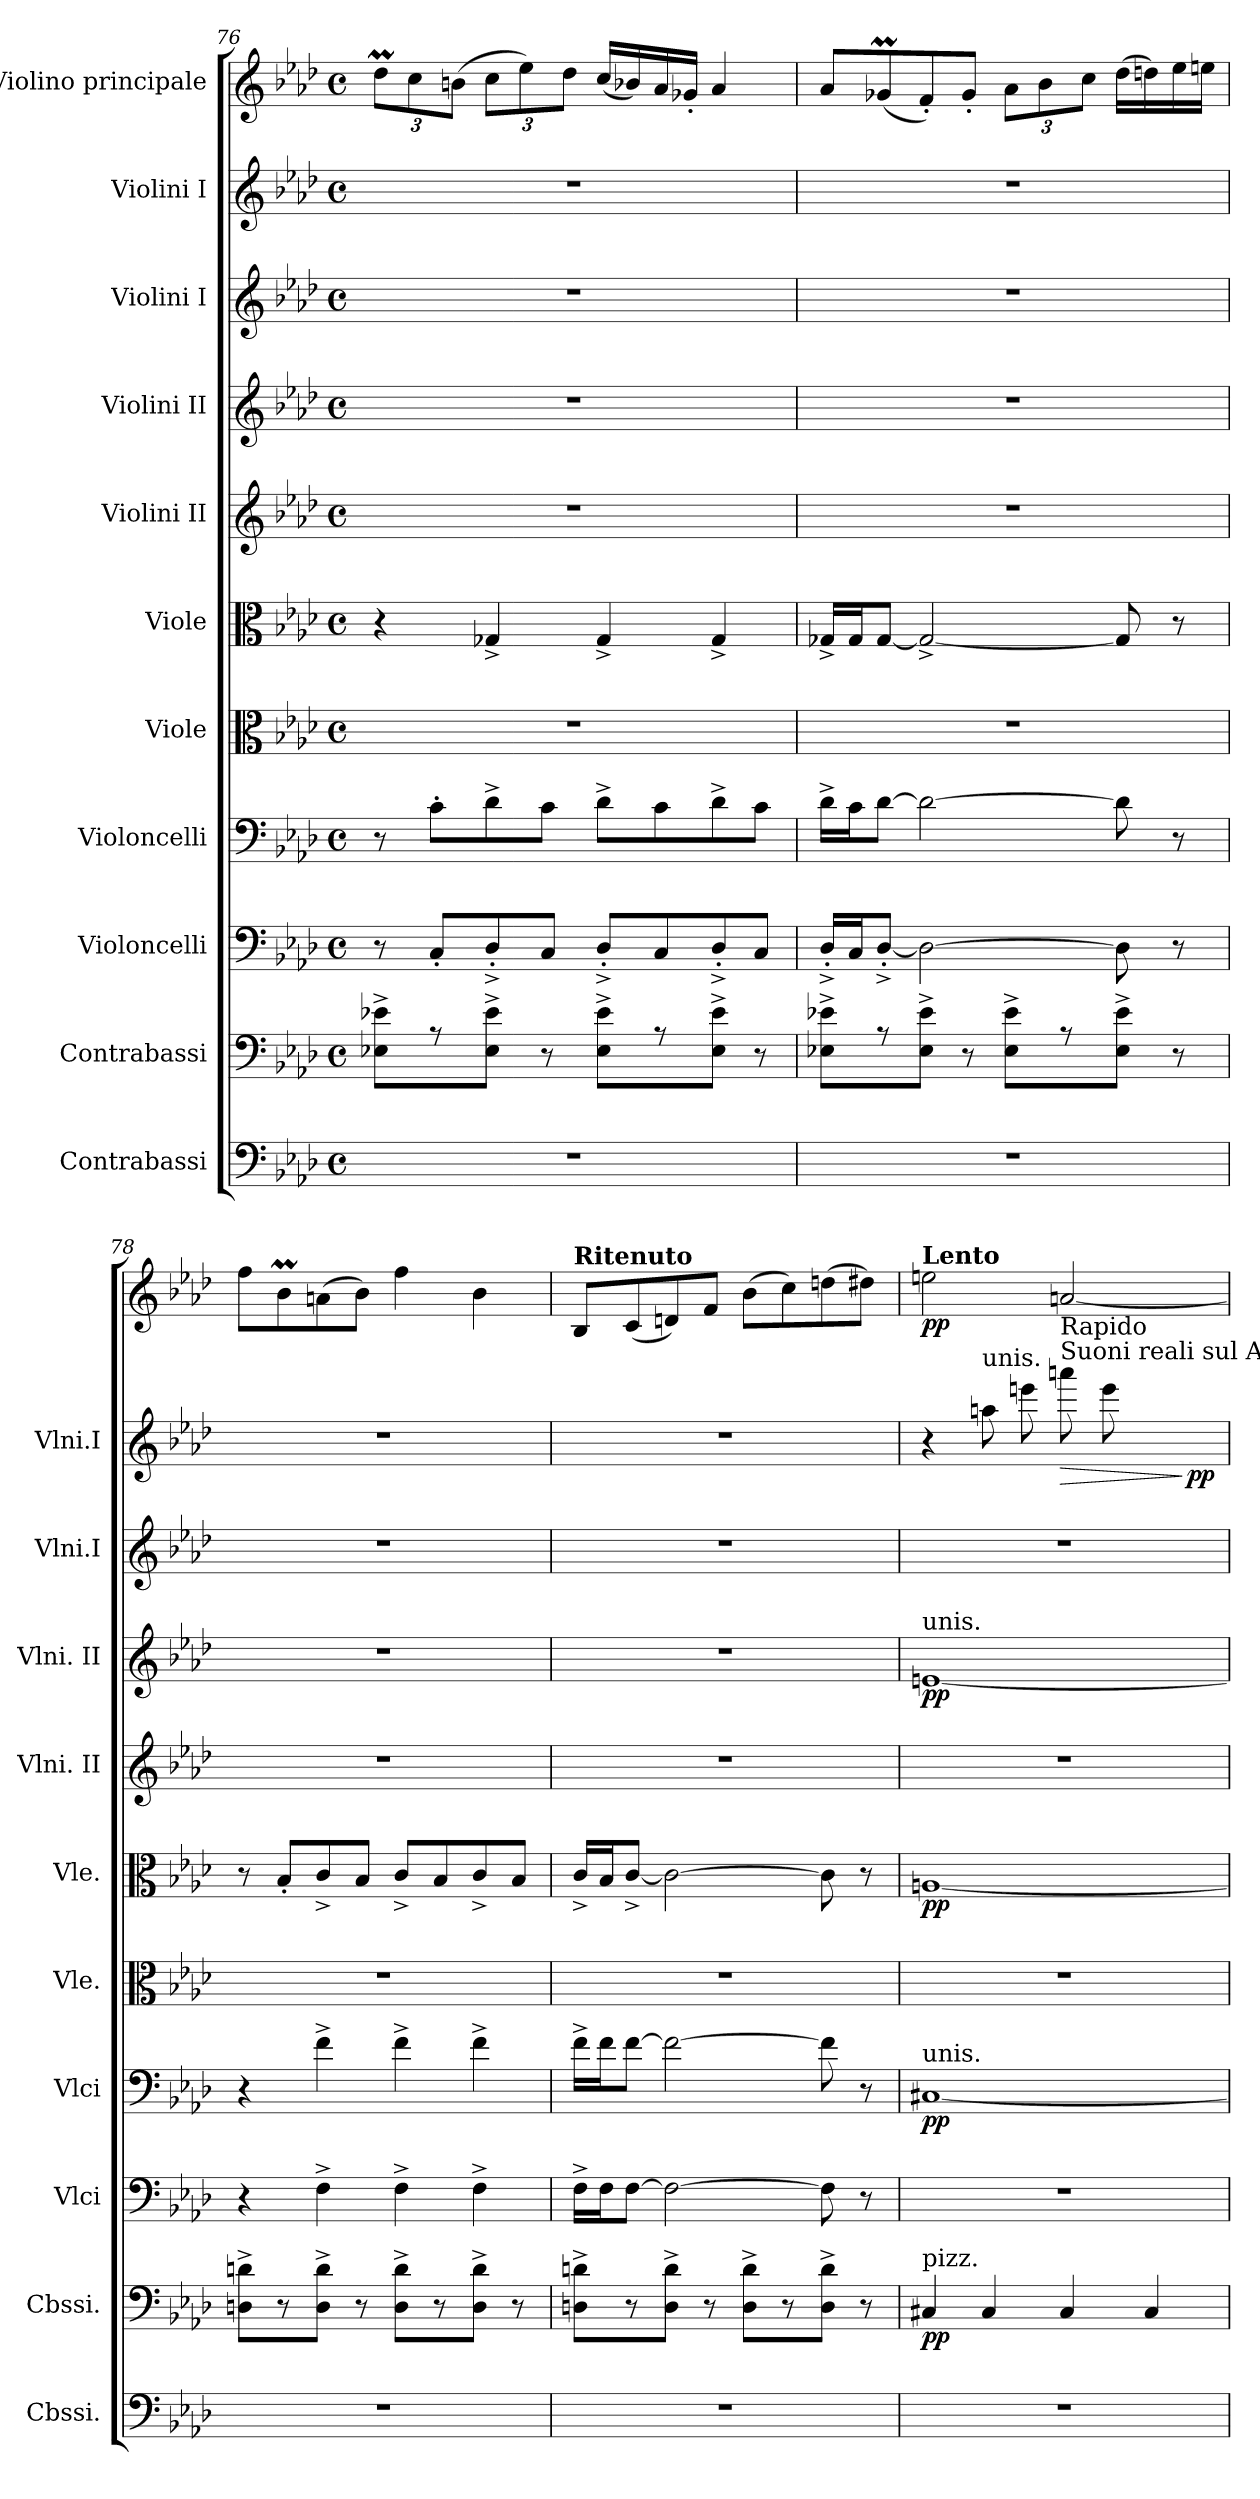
**kern	**kern	**dynam	**kern	**kern	**dynam	**kern	**kern	**dynam	**kern	**kern	**dynam	**kern	**kern	**dynam	**kern	**dynam
*part11	*part10	*part10	*part9	*part8	*part8	*part7	*part6	*part6	*part5	*part4	*part4	*part3	*part2	*part2	*part1	*part1
*staff11	*staff10	*staff10	*staff9	*staff8	*staff8	*staff7	*staff6	*staff6	*staff5	*staff4	*staff4	*staff3	*staff2	*staff2	*staff1	*staff1
*I"Contrabassi	*I"Contrabassi	*	*I"Violoncelli	*I"Violoncelli	*	*I"Viole	*I"Viole	*	*I"Violini II	*I"Violini II	*	*I"Violini I	*I"Violini I	*	*I"Violino principale	*
*I'Cbssi.	*I'Cbssi.	*	*I'Vlci	*I'Vlci	*	*I'Vle.	*I'Vle.	*	*I'Vlni. II	*I'Vlni. II	*	*I'Vlni.I	*I'Vlni.I	*	*	*
*clefF4	*clefF4	*	*clefF4	*clefF4	*	*clefC3	*clefC3	*	*clefG2	*clefG2	*	*clefG2	*clefG2	*	*clefG2	*
*ITrd7c12	*ITrd7c12	*	*	*	*	*	*	*	*	*	*	*	*	*	*	*
*k[b-e-a-d-]	*k[b-e-a-d-]	*	*k[b-e-a-d-]	*k[b-e-a-d-]	*	*k[b-e-a-d-]	*k[b-e-a-d-]	*	*k[b-e-a-d-]	*k[b-e-a-d-]	*	*k[b-e-a-d-]	*k[b-e-a-d-]	*	*k[b-e-a-d-]	*
*M4/4	*M4/4	*	*M4/4	*M4/4	*	*M4/4	*M4/4	*	*M4/4	*M4/4	*	*M4/4	*M4/4	*	*M4/4	*
*met(c)	*met(c)	*	*met(c)	*met(c)	*	*met(c)	*met(c)	*	*met(c)	*met(c)	*	*met(c)	*met(c)	*	*met(c)	*
*	*	*	*	*	*	*	*	*	*	*	*	*	*	*	*Xbrackettup	*
=76	=76	=76	=76	=76	=76	=76	=76	=76	=76	=76	=76	=76	=76	=76	=76	=76
1r	8EE-X\^ 8E-X\^L	.	8r	8r	.	1r	4r	.	1r	1r	.	1r	1r	.	12dd-M\L	.
.	.	.	.	.	.	.	.	.	.	.	.	.	.	.	12cc\	.
.	8r	.	8C'/L	8c'\L	.	.	.	.	.	.	.	.	.	.	.	.
.	.	.	.	.	.	.	.	.	.	.	.	.	.	.	(>12bn\J	.
.	8EE-\^ 8E-\^J	.	8D-'^/	8d-^\	.	.	4G-X^/	.	.	.	.	.	.	.	12cc\L	.
.	.	.	.	.	.	.	.	.	.	.	.	.	.	.	12ee-\)	.
.	8r	.	8C/J	8c\J	.	.	.	.	.	.	.	.	.	.	.	.
.	.	.	.	.	.	.	.	.	.	.	.	.	.	.	12dd-\J	.
.	8EE-\^ 8E-\^L	.	8D-'^/L	8d-^\L	.	.	4G-^/	.	.	.	.	.	.	.	(<16cc/LL	.
.	.	.	.	.	.	.	.	.	.	.	.	.	.	.	16b-X/)	.
.	8r	.	8C/	8c\	.	.	.	.	.	.	.	.	.	.	16a-/	.
.	.	.	.	.	.	.	.	.	.	.	.	.	.	.	16g-X'/JJ	.
.	8EE-\^ 8E-\^J	.	8D-'^/	8d-^\	.	.	4G-^/	.	.	.	.	.	.	.	4a-/	.
.	8r	.	8C/J	8c\J	.	.	.	.	.	.	.	.	.	.	.	.
=77	=77	=77	=77	=77	=77	=77	=77	=77	=77	=77	=77	=77	=77	=77	=77	=77
1r	8EE-X\^ 8E-X\^L	.	16D-'^/LL	16d-^\LL	.	1r	16G-X^/LL	.	1r	1r	.	1r	1r	.	8a-/L	.
.	.	.	16C/J	16c\J	.	.	16G-/J	.	.	.	.	.	.	.	.	.
.	8r	.	[8D-'^/J	[8d-\J	.	.	[8G-/J	.	.	.	.	.	.	.	(<8g-XM/	.
.	8EE-\^ 8E-\^J	.	2D-\_	2d-\_	.	.	2G-^/_	.	.	.	.	.	.	.	8f'/)	.
.	8r	.	.	.	.	.	.	.	.	.	.	.	.	.	8g-'/J	.
.	8EE-\^ 8E-\^L	.	.	.	.	.	.	.	.	.	.	.	.	.	12a-\L	.
.	.	.	.	.	.	.	.	.	.	.	.	.	.	.	12b-\	.
.	8r	.	.	.	.	.	.	.	.	.	.	.	.	.	.	.
.	.	.	.	.	.	.	.	.	.	.	.	.	.	.	12cc\J	.
.	8EE-\^ 8E-\^J	.	8D-\]	8d-\]	.	.	8G-/]	.	.	.	.	.	.	.	(>16dd-\LL	.
.	.	.	.	.	.	.	.	.	.	.	.	.	.	.	16ddn\)	.
.	8r	.	8r	8r	.	.	8r	.	.	.	.	.	.	.	16ee-\	.
.	.	.	.	.	.	.	.	.	.	.	.	.	.	.	16een\JJ	.
!!LO:PB:g=z
=78	=78	=78	=78	=78	=78	=78	=78	=78	=78	=78	=78	=78	=78	=78	=78	=78
1r	8DDn\^ 8Dn\^L	.	4r	4r	.	1r	8r	.	1r	1r	.	1r	1r	.	8ff\L	.
.	8r	.	.	.	.	.	8B-'/L	.	.	.	.	.	.	.	8b-M\	.
.	8DD\^ 8D\^J	.	4F^\	4f^\	.	.	8c^/	.	.	.	.	.	.	.	(>8an\	.
.	8r	.	.	.	.	.	8B-/J	.	.	.	.	.	.	.	8b-\J)	.
.	8DD\^ 8D\^L	.	4F^\	4f^\	.	.	8c^/L	.	.	.	.	.	.	.	4ff\	.
.	8r	.	.	.	.	.	8B-/	.	.	.	.	.	.	.	.	.
.	8DD\^ 8D\^J	.	4F^\	4f^\	.	.	8c^/	.	.	.	.	.	.	.	4b-\	.
.	8r	.	.	.	.	.	8B-/J	.	.	.	.	.	.	.	.	.
=79	=79	=79	=79	=79	=79	=79	=79	=79	=79	=79	=79	=79	=79	=79	=79	=79
!	!	!	!	!	!	!	!	!	!	!	!	!	!	!	!LO:TX:B:t=Ritenuto	!
1r	8DDn\^ 8Dn\^L	.	16F^\LL	16f^\LL	.	1r	16c^/LL	.	1r	1r	.	1r	1r	.	8B-/L	.
.	.	.	16F\J	16f\J	.	.	16B-/J	.	.	.	.	.	.	.	.	.
.	8r	.	[8F\J	[8f\J	.	.	[8c^/J	.	.	.	.	.	.	.	(<8c/	.
.	8DD\^ 8D\^J	.	2F\_	2f\_	.	.	2c\_	.	.	.	.	.	.	.	8dn/)	.
.	8r	.	.	.	.	.	.	.	.	.	.	.	.	.	8f/J	.
.	8DD\^ 8D\^L	.	.	.	.	.	.	.	.	.	.	.	.	.	(>8b-\L	.
.	8r	.	.	.	.	.	.	.	.	.	.	.	.	.	8cc\)	.
.	8DD\^ 8D\^J	.	8F\]	8f\]	.	.	8c\]	.	.	.	.	.	.	.	(>8ddn\	.
.	8r	.	8r	8r	.	.	8r	.	.	.	.	.	.	.	8dd#X\J)	.
!!LO:LB:g=z
=80	=80	=80	=80	=80	=80	=80	=80	=80	=80	=80	=80	=80	=80	=80	=80	=80
!!LO:REH:place=s1:a:B:fs=14:t=M
*	*	*	*	*	*	*	*	*	*	*	*	*	*	*	*MM80	*
!	!	!	!	!	!	!	!	!	!	!	!	!	!	!	!LO:TX:B:t=Lento	!
!	!	!	!	!	!	!	!	!	!	!LO:TX:a:t=unis.	!	!	!	!	!	!
!	!	!	!	!LO:TX:a:t=unis.	!	!	!	!	!	!	!	!	!	!	!	!
!	!LO:TX:a:t=pizz.	!	!	!	!	!	!	!	!	!	!	!	!	!	!	!
!	!	!LO:DY:b	!	!	!LO:DY:b	!	!	!LO:DY:b	!	!	!LO:DY:b	!	!	!	!	!LO:DY:b
1r	4CC#X/	pp	1r	[1C#X	pp	1r	[1An	pp	1r	[1en	pp	1r	4r	.	2een\	pp
!	!	!	!	!	!	!	!	!	!	!	!	!	!LO:TX:a:t=unis.	!	!	!
.	4CC#/	.	.	.	.	.	.	.	.	.	.	.	8aan\L	.	.	.
!	!	!	!	!	!	!	!	!	!	!	!	!	!	!LO:DY:b	!	!
!	!	!	!	!	!	!	!	!	!	!	!	!	!	!LO:DY:n=1:b	!	!
.	.	.	.	.	.	.	.	.	.	.	.	.	8eeen\	other-dynamics f	.	.
!	!	!	!	!	!	!	!	!	!	!	!	!	!LO:TX:a:t=Suoni reali sul A	!	!	!
!	!	!	!	!	!	!	!	!	!	!	!	!	!LO:TX:a:t=Rapido	!	!	!
!	!	!	!	!	!	!	!	!	!	!	!	!	!	!LO:HP:b	!	!
.	4CC#/	.	.	.	.	.	.	.	.	.	.	.	8aaan\	>	[2an/	.
.	.	.	.	.	.	.	.	.	.	.	.	.	8eee\	.	.	.
.	4CC#/	.	.	.	.	.	.	.	.	.	.	.	8cc\yy	.	.	.
!	!	!	!	!	!	!	!	!	!	!	!	!	!	!LO:DY:n=2:b	!	!
.	.	.	.	.	.	.	.	.	.	.	.	.	8cc\yy	] pp	.	.
=	=	=	=	=	=	=	=	=	=	=	=	=	=	=	=	=
*-	*-	*-	*-	*-	*-	*-	*-	*-	*-	*-	*-	*-	*-	*-	*-	*-
